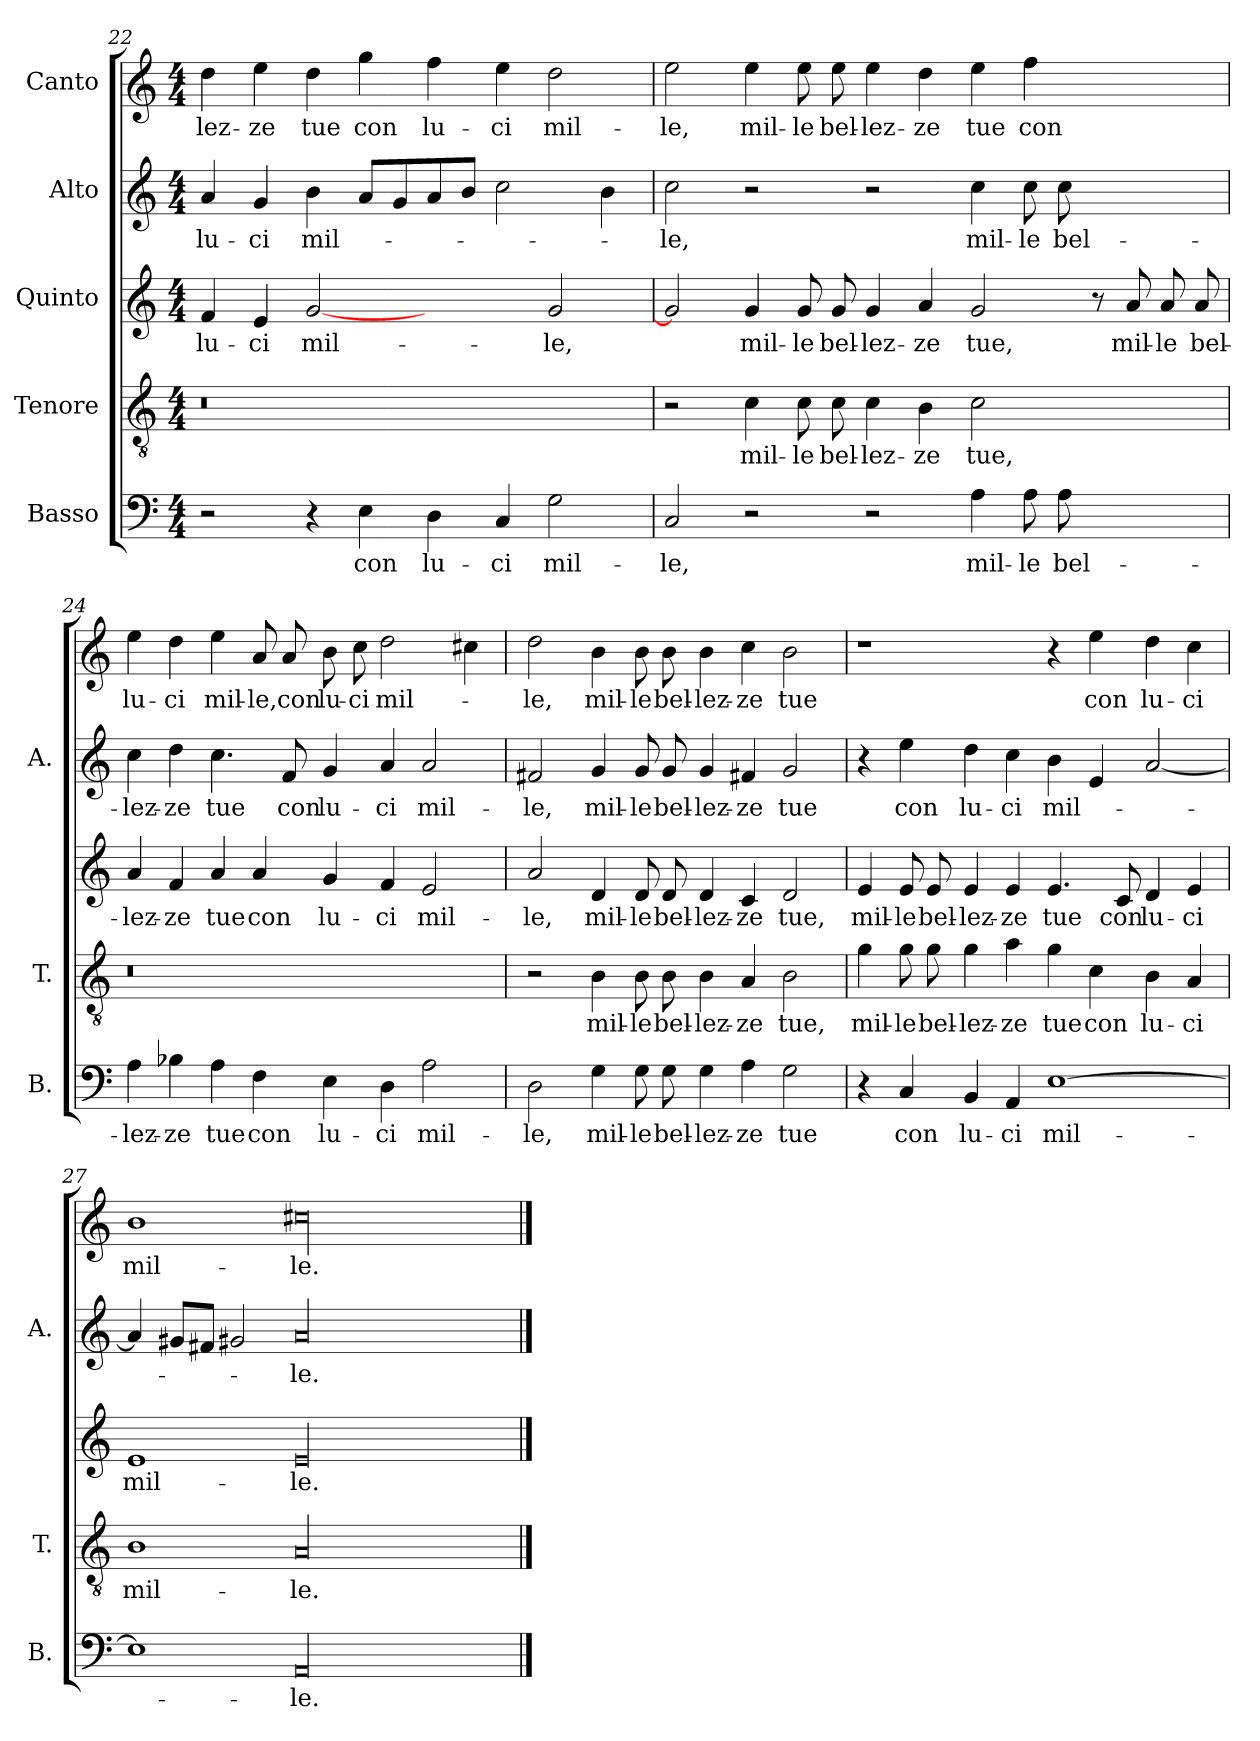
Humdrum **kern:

**kern	**text	**kern	**text	**kern	**text	**kern	**text	**kern	**text
*part5	*part5	*part4	*part4	*part3	*part3	*part2	*part2	*part1	*part1
*staff5	*staff5	*staff4	*staff4	*staff3	*staff3	*staff2	*staff2	*staff1	*staff1
*I"Basso	*	*I"Tenore	*	*I"Quinto	*	*I"Alto	*	*I"Canto	*
*I'B.	*	*I'T.	*	*	*	*I'A.	*	*	*
*clefF4	*	*clefGv2	*	*clefG2	*	*clefG2	*	*clefG2	*
*k[]	*	*k[]	*	*k[]	*	*k[]	*	*k[]	*
*C:	*	*C:	*	*C:	*	*C:	*	*C:	*
*M4/4	*	*M4/4	*	*M4/4	*	*M4/4	*	*M4/4	*
=22	=22	=22	=22	=22	=22	=22	=22	=22	=22
!	!	!LO:N:vis=0	!	!	!	!	!	!	!
2r	.	1r	.	4f/	lu-	4a/	lu-	4dd\	-lez-
.	.	.	.	4e/	-ci	4g/	-ci	4ee\	-ze
4r	.	.	.	[2g/	mil-	4b\	mil-	4dd\	tue
4E\	con	.	.	.	.	8a/L	.	4gg\	con
.	.	.	.	.	.	8g/	.	.	.
4D\	lu-	1ryy	.	2ryy	.	8a/	.	4ff\	lu-
.	.	.	.	.	.	8b/J	.	.	.
4C/	-ci	.	.	.	.	2cc\	.	4ee\	-ci
2G\	mil-	.	.	2g/	-le,	.	.	2dd\	mil-
.	.	.	.	.	.	4b\	.	.	.
=23	=23	=23	=23	=23	=23	=23	=23	=23	=23
2C/	-le,	2r	.	2g/]	.	2cc\	-le,	2ee\	-le,
2r	.	4c\	mil-	4g/	mil-	2r	.	4ee\	mil-
.	.	8c\	-le	8g/	-le	.	.	8ee\	-le
.	.	8c\	bel-	8g/	bel-	.	.	8ee\	bel-
2r	.	4c\	-lez-	4g/	-lez-	2r	.	4ee\	-lez-
.	.	4B\	-ze	4a/	-ze	.	.	4dd\	-ze
4A\	mil-	2c\	tue,	2g/	tue,	4cc\	mil-	4ee\	tue
8A\	-le	.	.	.	.	8cc\	-le	4ff\	con
8A\	bel-	.	.	.	.	8cc\	bel-	.	.
2ryy	.	2ryy	.	8r	.	2ryy	.	2ryy	.
.	.	.	.	8a/	mil-	.	.	.	.
.	.	.	.	8a/	-le	.	.	.	.
.	.	.	.	8a/	bel-	.	.	.	.
=24	=24	=24	=24	=24	=24	=24	=24	=24	=24
!	!	!LO:N:vis=0	!	!	!	!	!	!	!
4A\	-lez-	1r	.	4a/	-lez-	4cc\	-lez-	4ee\	lu-
4B-X\	-ze	.	.	4f/	-ze	4dd\	-ze	4dd\	-ci
4A\	tue	.	.	4a/	tue	4.cc\	tue	4ee\	mil-
4F\	con	.	.	4a/	con	.	.	8a/	-le,
.	.	.	.	.	.	8f/	con	8a/	con
4E\	lu-	1ryy	.	4g/	lu-	4g/	lu-	8b\	lu-
.	.	.	.	.	.	.	.	8cc\	-ci
4D\	-ci	.	.	4f/	-ci	4a/	-ci	2dd\	mil-
2A\	mil-	.	.	2e/	mil-	2a/	mil-	.	.
.	.	.	.	.	.	.	.	4cc#X\	.
=25	=25	=25	=25	=25	=25	=25	=25	=25	=25
2D\	-le,	2r	.	2a/	-le,	2f#X/	-le,	2dd\	-le,
4G\	mil-	4B\	mil-	4d/	mil-	4g/	mil-	4b\	mil-
8G\	-le	8B\	-le	8d/	-le	8g/	-le	8b\	-le
8G\	bel-	8B\	bel-	8d/	bel-	8g/	bel-	8b\	bel-
4G\	-lez-	4B\	-lez-	4d/	-lez-	4g/	-lez-	4b\	-lez-
4A\	-ze	4A/	-ze	4c/	-ze	4f#X/	-ze	4cc\	-ze
2G\	tue	2B\	tue,	2d/	tue,	2g/	tue	2b\	tue
=26	=26	=26	=26	=26	=26	=26	=26	=26	=26
4r	.	4g\	mil-	4e/	mil-	4r	.	1r	.
4C/	con	8g\	-le	8e/	-le	4ee\	con	.	.
.	.	8g\	bel-	8e/	bel-	.	.	.	.
4BB/	lu-	4g\	-lez-	4e/	-lez-	4dd\	lu-	.	.
4AA/	-ci	4a\	-ze	4e/	-ze	4cc\	-ci	.	.
[1E\	mil-	4g\	tue	4.e/	tue	4b\	mil-	4r	.
.	.	4c\	con	.	.	4e/	.	4ee\	con
.	.	.	.	8c/	con	.	.	.	.
.	.	4B\	lu-	4d/	lu-	[2a/	.	4dd\	lu-
.	.	4A/	-ci	4e/	-ci	.	.	4cc\	-ci
=27	=27	=27	=27	=27	=27	=27	=27	=27	=27
1E\]	.	1B\	mil-	1e/	mil-	4a/]	.	1b\	mil-
.	.	.	.	.	.	8g#X/L	.	.	.
.	.	.	.	.	.	8f#X/J	.	.	.
.	.	.	.	.	.	2g#X/	.	.	.
00AA/	-le.	00A/	-le.	00e/	-le.	00a/	-le.	00cc#X\	-le.
==	==	==	==	==	==	==	==	==	==
*-	*-	*-	*-	*-	*-	*-	*-	*-	*-
